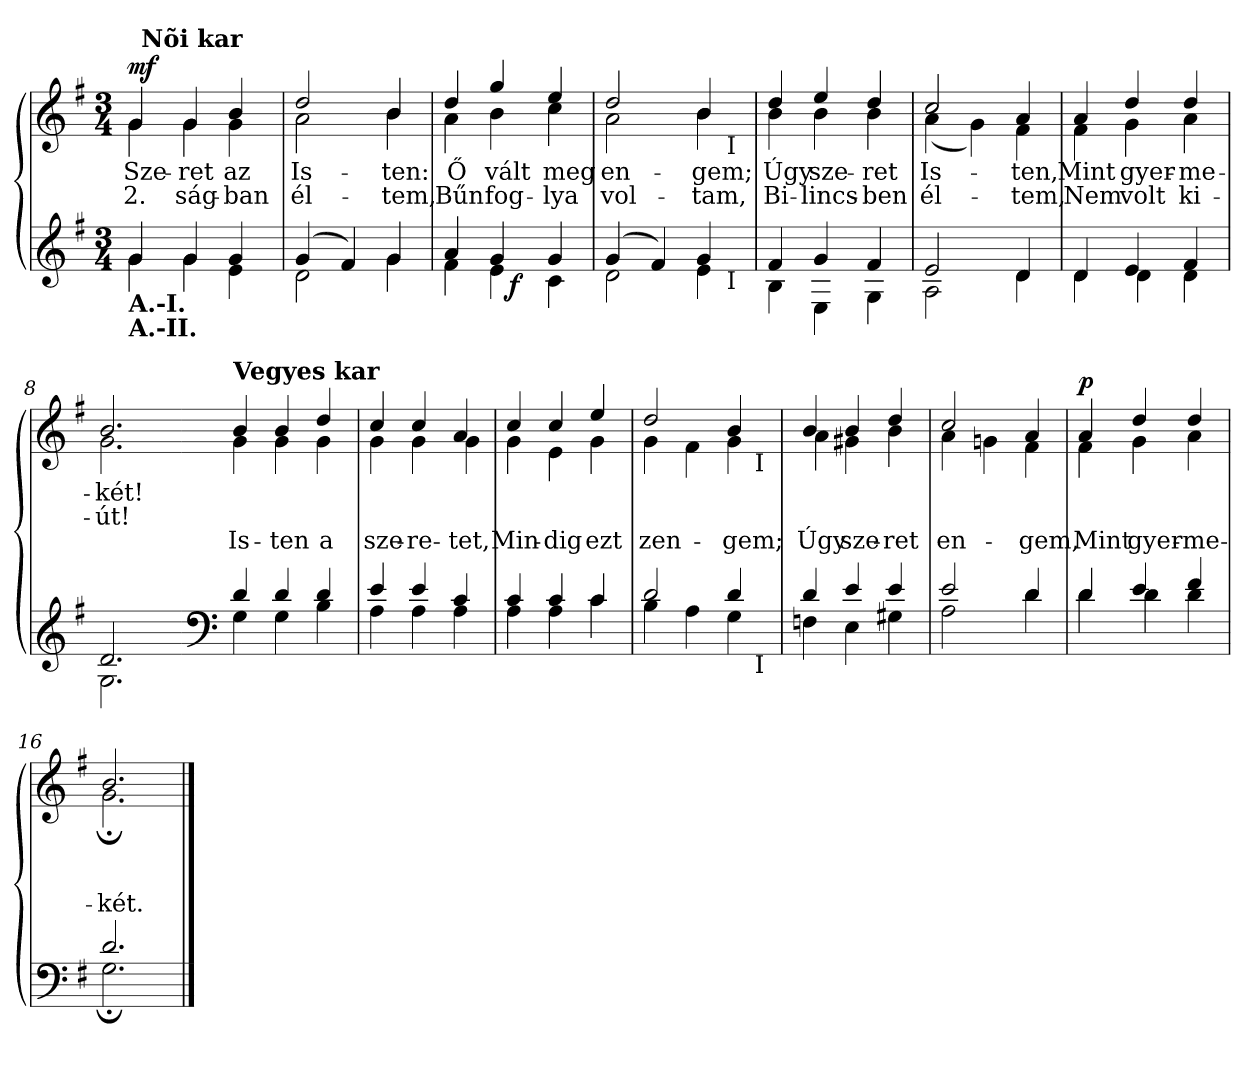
**kern	**dynam	**kern	**text	**text	**text	**dynam
*part2	*part2	*part1	*part1	*part1	*part1	*part1
*staff2	*staff2	*staff1	*staff1	*staff1	*staff1	*staff1
*clefG2	*	*clefG2	*	*	*	*
*k[f#]	*	*k[f#]	*	*	*	*
*e:	*	*e:	*	*	*	*
*M3/4	*	*M3/4	*	*	*	*
=1	=1	=1	=1	=1	=1	=1
*^	*	*	*	*	*	*
!	!	!	!LO:TX:a:B:t=Moderato	!	!	!	!
!	!	!	!LO:TX:b:B:t=S.-I.	!	!	!	!
!	!	!	!LO:TX:b:B:t=S.-II.	!	!	!	!
!LO:TX:b:B:t=A.-I.	!	!	!	!	!	!	!
!LO:TX:b:B:t=A.-II.	!	!	!	!	!	!	!
!	!	!	!	!LO:LY:b	!LO:LY:b	!	!LO:DY:b
*	*	*	*^	*	*	*	*
*	*	*	*	*^	*	*	*	*
4g/	4g\	.	4g/	4g\	32ryy	Sze-	2.	.	mf
!	!	!	!	!	!LO:TX:a:B:t=Nõi kar	!	!	!	!
.	.	.	.	.	2ryy	.	.	.	.
!	!	!	!	!	!	!LO:LY:b	!LO:LY:b	!	!
4g/	4g\	.	4g/	4g\	.	-ret	-ság-	.	.
!	!	!	!	!	!	!LO:LY:b	!LO:LY:b	!	!
4g/	4e\	.	4b/	4g\	.	az	-ban	.	.
.	.	.	.	.	8..ryy	.	.	.	.
*	*	*	*v	*v	*v	*	*	*	*
=2	=2	=2	=2	=2	=2	=2	=2
*	*	*	*^	*	*	*	*
*	*	*	*	*^	*	*	*	*
!	!	!	!	!	!	!LO:LY:b	!LO:LY:b	!	!
*	*	*	*	*v	*v	*	*	*	*
(>4g/	2d\	.	2dd/	2a\	Is-	él-	.	.
4f#/)	.	.	.	.	.	.	.	.
!	!	!	!	!	!LO:LY:b	!LO:LY:b	!	!
4g/	4g\	.	4b/	4b\	-ten:	-tem,	.	.
=3	=3	=3	=3	=3	=3	=3	=3	=3
!	!	!	!	!	!LO:LY:b	!LO:LY:b	!	!
*	*^	*	*	*	*	*	*	*
4a/	4f#\	4ryy	.	4dd/	4a\	Ő	Bűn	.	.
!	!	!	!	!	!	!LO:LY:b	!LO:LY:b	!	!
4g/	4e\	16ryy	.	4gg/	4b\	vált	fog-	.	.
!	!	!	!LO:DY:b	!	!	!	!	!	!
.	.	4..ryy	f	.	.	.	.	.	.
!	!	!	!	!	!	!LO:LY:b	!LO:LY:b	!	!
4g/	4c\	.	.	4ee/	4cc\	meg	-lya	.	.
*	*	*	*	*v	*v	*	*	*	*
=4	=4	=4	=4	=4	=4	=4	=4	=4
*	*	*	*	*^	*	*	*	*
!	!	!	!	!	!	!LO:LY:b	!LO:LY:b	!	!
*	*	*	*	*	*^	*	*	*	*
(>4g/	2d\	2ryy	.	2dd/	2a\	2ryy	en-	vol-	.	.
4f#/)	.	.	.	.	.	.	.	.	.	.
!	!	!	!	!	!	!	!LO:LY:b	!LO:LY:b	!	!
4g/	4e\	8ryy	.	4b/	4b\	8ryy	-gem;	-tam,	.	.
!	!	!	!	!	!	!LO:TX:b:t=I	!	!	!	!
!	!	!LO:TX:b:t=I	!	!	!	!	!	!	!	!
.	.	8ryy	.	.	.	8ryy	.	.	.	.
*	*v	*v	*	*	*	*	*	*	*	*
*	*	*	*v	*v	*v	*	*	*	*
=5	=5	=5	=5	=5	=5	=5	=5
*	*^	*	*^	*	*	*	*
*	*	*	*	*	*^	*	*	*	*
!	!	!	!	!	!	!	!LO:LY:b	!LO:LY:b	!	!
*	*v	*v	*	*	*	*	*	*	*	*
*	*	*	*	*v	*v	*	*	*	*
4f#/	4B\	.	4dd/	4b\	Úgy	Bi-	.	.
!	!	!	!	!	!LO:LY:b	!LO:LY:b	!	!
4g/	4E\	.	4ee/	4b\	sze-	-lincs-	.	.
!	!	!	!	!	!LO:LY:b	!LO:LY:b	!	!
4f#/	4G\	.	4dd/	4b\	-ret	-ben	.	.
!!LO:LB:g=z	!!
=6	=6	=6	=6	=6	=6	=6	=6	=6
!	!	!	!	!	!LO:LY:b	!LO:LY:b	!	!
2e/	2A\	.	2cc/	(<4a\	Is-	él-	.	.
.	.	.	.	4g\)	.	.	.	.
!	!	!	!	!	!LO:LY:b	!LO:LY:b	!	!
4d/	4d\	.	4a/	4f#\	-ten,	-tem,	.	.
=7	=7	=7	=7	=7	=7	=7	=7	=7
!	!	!	!	!	!LO:LY:b	!LO:LY:b	!	!
4d/	4d\	.	4a/	4f#\	Mint	Nem	.	.
!	!	!	!	!	!LO:LY:b	!LO:LY:b	!	!
4e/	4d\	.	4dd/	4g\	gyer-	volt	.	.
!	!	!	!	!	!LO:LY:b	!LO:LY:b	!	!
4f#/	4d\	.	4dd/	4a\	-me-	ki-	.	.
=8	=8	=8	=8	=8	=8	=8	=8	=8
!	!	!	!	!	!LO:LY:b	!LO:LY:b	!	!
2.d/	2.G\	.	2.b/	2.g\	-két!	-út!	.	.
!!LO:LB:g=z	!!
=9-	=9-	=9-	=9-	=9-	=9-	=9-	=9-	=9-
*clefF4	*	*	*	*	*	*	*	*
!	!	!	!LO:TX:a:B:t=Vegyes kar	!	!	!	!	!
!	!	!	!	!	!	!	!LO:LY:b	!
4d/	4G\	.	4b/	4g\	.	.	Is-	.
!	!	!	!	!	!	!	!LO:LY:b	!
4d/	4G\	.	4b/	4g\	.	.	-ten	.
!	!	!	!	!	!	!	!LO:LY:b	!
4d/	4B\	.	4dd/	4g\	.	.	a	.
=10	=10	=10	=10	=10	=10	=10	=10	=10
!	!	!	!	!	!	!	!LO:LY:b	!
4e/	4A\	.	4cc/	4g\	.	.	sze-	.
!	!	!	!	!	!	!	!LO:LY:b	!
4e/	4A\	.	4cc/	4g\	.	.	-re-	.
!	!	!	!	!	!	!	!LO:LY:b	!
4c/	4A\	.	4a/	4g\	.	.	-tet,	.
!!LO:LB:g=z	!!
=11	=11	=11	=11	=11	=11	=11	=11	=11
!	!	!	!	!	!	!	!LO:LY:b	!
4c/	4A\	.	4cc/	4g\	.	.	Min-	.
!	!	!	!	!	!	!	!LO:LY:b	!
4c/	4A\	.	4cc/	4e\	.	.	-dig	.
!	!	!	!	!	!	!	!LO:LY:b	!
4c/	4c\	.	4ee/	4g\	.	.	ezt	.
*	*	*	*v	*v	*	*	*	*
=12	=12	=12	=12	=12	=12	=12	=12
*	*	*	*^	*	*	*	*
!	!	!	!	!	!	!	!LO:LY:b	!
*	*^	*	*	*^	*	*	*	*
2d/	4B\	2ryy	.	2dd/	4g\	2ryy	.	.	zen-	.
.	4A\	.	.	.	4f#\	.	.	.	.	.
!	!	!	!	!	!	!	!	!	!LO:LY:b	!
4d/	4G\	8ryy	.	4b/	4g\	8ryy	.	.	-gem;	.
!	!	!	!	!	!	!LO:TX:b:t=I	!	!	!	!
!	!	!LO:TX:b:t=I	!	!	!	!	!	!	!	!
.	.	8ryy	.	.	.	8ryy	.	.	.	.
*	*v	*v	*	*	*	*	*	*	*	*
*	*	*	*v	*v	*v	*	*	*	*
=13	=13	=13	=13	=13	=13	=13	=13
*	*^	*	*^	*	*	*	*
*	*	*	*	*	*^	*	*	*	*
!	!	!	!	!	!	!	!	!	!LO:LY:b	!
*	*v	*v	*	*	*	*	*	*	*	*
*	*	*	*	*v	*v	*	*	*	*
4d/	4Fn\	.	4b/	4a\	.	.	Úgy	.
!	!	!	!	!	!	!	!LO:LY:b	!
4e/	4E\	.	4b/	4g#X\	.	.	sze-	.
!	!	!	!	!	!	!	!LO:LY:b	!
4e/	4G#X\	.	4dd/	4b\	.	.	-ret	.
=14	=14	=14	=14	=14	=14	=14	=14	=14
!	!	!	!	!	!	!	!LO:LY:b	!
2e/	2A\	.	2cc/	4a\	.	.	en-	.
.	.	.	.	4gn\	.	.	.	.
!	!	!	!	!	!	!	!LO:LY:b	!
4d/	4d\	.	4a/	4f#\	.	.	-gem,	.
=15	=15	=15	=15	=15	=15	=15	=15	=15
!	!	!	!	!	!	!	!LO:LY:b	!LO:DY:a
4d/	4d\	.	4a/	4f#\	.	.	Mint	p
!	!	!	!	!	!	!	!LO:LY:b	!
4e/	4d\	.	4dd/	4g\	.	.	gyer-	.
!	!	!	!	!	!	!	!LO:LY:b	!
4f#/	4d\	.	4dd/	4a\	.	.	-me-	.
=16	=16	=16	=16	=16	=16	=16	=16	=16
!	!	!	!	!	!	!	!LO:LY:b	!
2.d/	2.G;<\	.	2.b/	2.g;<\	.	.	-két.	.
*v	*v	*	*	*	*	*	*	*
*	*	*v	*v	*	*	*	*
==	==	==	==	==	==	==
*-	*-	*-	*-	*-	*-	*-
